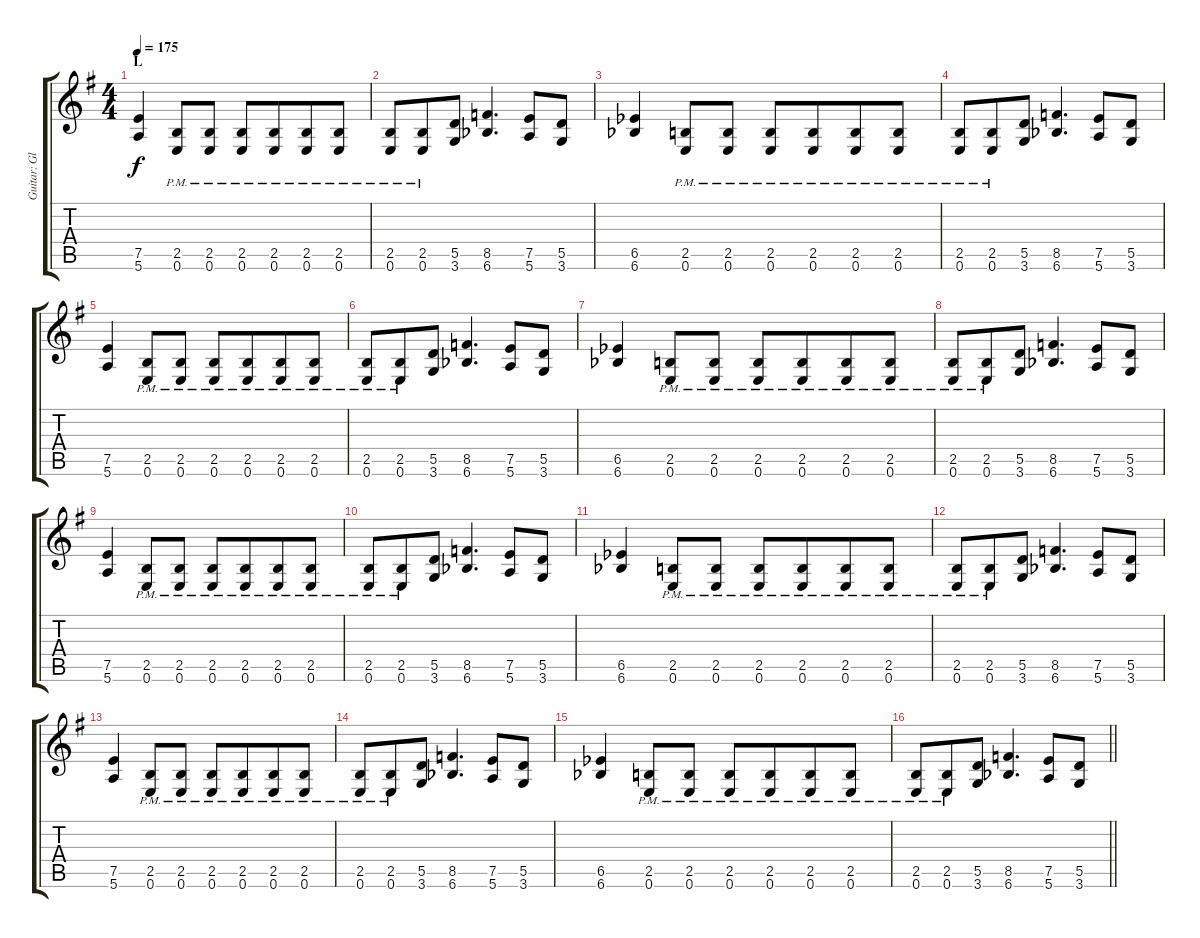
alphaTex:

\track ("Guitar: Glenn" "Guitar: Gl") {instrument distortionguitar}
\staff {score tabs}
\tuning (E4 B3 G3 D3 A2 E2) {hide}
\ts (4 4)
\section ("" "L")
\tempo 175
\clef g2
\ks g
(7.5 5.6).4{dy f} (2.5{pm} 0.6{pm}).8 (2.5{pm} 0.6{pm}).8 (2.5{pm} 0.6{pm}).8 (2.5{pm} 0.6{pm}).8{beam merge} (2.5{pm} 0.6{pm}).8 (2.5{pm} 0.6{pm}).8 |
(2.5{pm} 0.6{pm}).8 (2.5{pm} 0.6{pm}).8{beam merge} (5.5 3.6).8 (8.5 6.6{acc b}).4{d} (7.5 5.6).8 (5.5 3.6).8 |
(6.5{acc b} 6.6{acc b}).4 (2.5{pm} 0.6{pm}).8 (2.5{pm} 0.6{pm}).8 (2.5{pm} 0.6{pm}).8 (2.5{pm} 0.6{pm}).8{beam merge} (2.5{pm} 0.6{pm}).8 (2.5{pm} 0.6{pm}).8 |
(2.5{pm} 0.6{pm}).8 (2.5{pm} 0.6{pm}).8{beam merge} (5.5 3.6).8 (8.5 6.6{acc b}).4{d} (7.5 5.6).8 (5.5 3.6).8 |
(7.5 5.6).4 (2.5{pm} 0.6{pm}).8 (2.5{pm} 0.6{pm}).8 (2.5{pm} 0.6{pm}).8 (2.5{pm} 0.6{pm}).8{beam merge} (2.5{pm} 0.6{pm}).8 (2.5{pm} 0.6{pm}).8 |
(2.5{pm} 0.6{pm}).8 (2.5{pm} 0.6{pm}).8{beam merge} (5.5 3.6).8 (8.5 6.6{acc b}).4{d} (7.5 5.6).8 (5.5 3.6).8 |
(6.5{acc b} 6.6{acc b}).4 (2.5{pm} 0.6{pm}).8 (2.5{pm} 0.6{pm}).8 (2.5{pm} 0.6{pm}).8 (2.5{pm} 0.6{pm}).8{beam merge} (2.5{pm} 0.6{pm}).8 (2.5{pm} 0.6{pm}).8 |
(2.5{pm} 0.6{pm}).8 (2.5{pm} 0.6{pm}).8{beam merge} (5.5 3.6).8 (8.5 6.6{acc b}).4{d} (7.5 5.6).8 (5.5 3.6).8 |
(7.5 5.6).4 (2.5{pm} 0.6{pm}).8 (2.5{pm} 0.6{pm}).8 (2.5{pm} 0.6{pm}).8 (2.5{pm} 0.6{pm}).8{beam merge} (2.5{pm} 0.6{pm}).8 (2.5{pm} 0.6{pm}).8 |
(2.5{pm} 0.6{pm}).8 (2.5{pm} 0.6{pm}).8{beam merge} (5.5 3.6).8 (8.5 6.6{acc b}).4{d} (7.5 5.6).8 (5.5 3.6).8 |
(6.5{acc b} 6.6{acc b}).4 (2.5{pm} 0.6{pm}).8 (2.5{pm} 0.6{pm}).8 (2.5{pm} 0.6{pm}).8 (2.5{pm} 0.6{pm}).8{beam merge} (2.5{pm} 0.6{pm}).8 (2.5{pm} 0.6{pm}).8 |
(2.5{pm} 0.6{pm}).8 (2.5{pm} 0.6{pm}).8{beam merge} (5.5 3.6).8 (8.5 6.6{acc b}).4{d} (7.5 5.6).8 (5.5 3.6).8 |
(7.5 5.6).4 (2.5{pm} 0.6{pm}).8 (2.5{pm} 0.6{pm}).8 (2.5{pm} 0.6{pm}).8 (2.5{pm} 0.6{pm}).8{beam merge} (2.5{pm} 0.6{pm}).8 (2.5{pm} 0.6{pm}).8 |
(2.5{pm} 0.6{pm}).8 (2.5{pm} 0.6{pm}).8{beam merge} (5.5 3.6).8 (8.5 6.6{acc b}).4{d} (7.5 5.6).8 (5.5 3.6).8 |
(6.5{acc b} 6.6{acc b}).4 (2.5{pm} 0.6{pm}).8 (2.5{pm} 0.6{pm}).8 (2.5{pm} 0.6{pm}).8 (2.5{pm} 0.6{pm}).8{beam merge} (2.5{pm} 0.6{pm}).8 (2.5{pm} 0.6{pm}).8 |
\barLineRight lightlight
(2.5{pm} 0.6{pm}).8 (2.5{pm} 0.6{pm}).8{beam merge} (5.5 3.6).8 (8.5 6.6{acc b}).4{d} (7.5 5.6).8 (5.5 3.6).8
